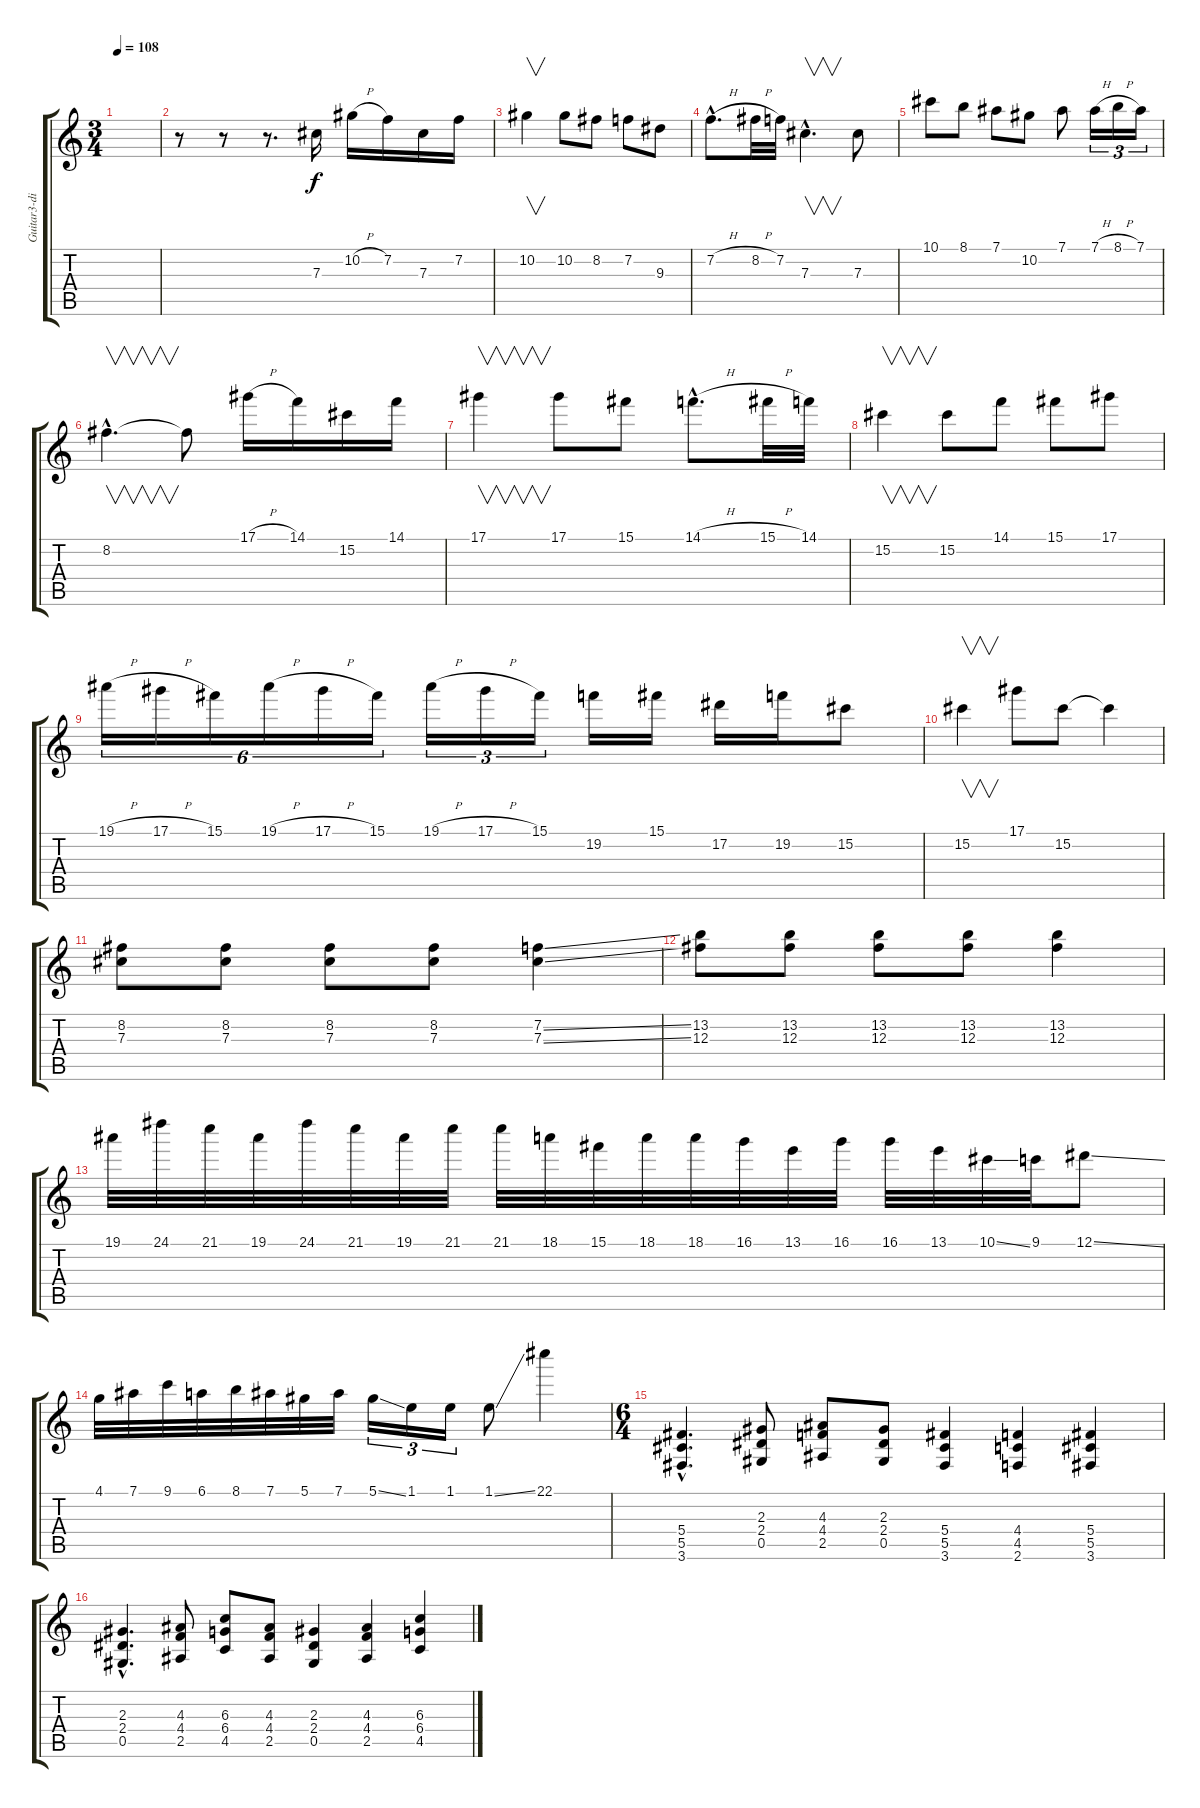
\track ("Guitar3-dist" "Guitar3-di") {instrument distortionguitar}
\staff {score tabs}
\tuning (Eb4 Bb3 Gb3 Db3 Ab2 Eb2) {hide}
\ts (3 4)
\tempo 108
\clef g2
\ks c
|
r.8 r.8 r.8{d} 7.3.16 10.2{h}.16 7.2.16 7.3.16 7.2.16 |
10.2.4{v} 10.2.8 8.2.8 7.2.8 9.3.8 |
7.2{h hac}.8{d} 8.2{h}.32 7.2.32 7.3{hac}.4{v d} 7.3.8 |
10.1.8 8.1.8 7.1.8 10.2.8 7.1.8 7.1{h}.16{tu (3 2)} 8.1{h}.16{tu (3 2)} 7.1.16{tu (3 2)} |
8.2{hac}.4{v d} 8.2{t}.8 17.1{h}.16 14.1.16 15.2.16 14.1.16 |
17.1.4{v} 17.1.8 15.1.8 14.1{h hac}.8{d} 15.1{h}.32 14.1.32 |
15.2.4{v} 15.2.8 14.1.8 15.1.8 17.1.8 |
19.1{h}.16{tu (6 4)} 17.1{h}.16{tu (6 4)} 15.1.16{tu (6 4)} 19.1{h}.16{tu (6 4)} 17.1{h}.16{tu (6 4)} 15.1.16{tu (6 4)} 19.1{h}.16{tu (3 2)} 17.1{h}.16{tu (3 2)} 15.1.16{tu (3 2)} 19.2.16 15.1.16 17.2.16 19.2.16 15.2.8 |
15.2.4{v} 17.1.8 15.2.8 15.2{t}.4 |
(8.2 7.3).8 (8.2 7.3).8 (8.2 7.3).8 (8.2 7.3).8 (7.2{ss} 7.3{ss}).4 |
(13.2 12.3).8 (13.2 12.3).8 (13.2 12.3).8 (13.2 12.3).8 (13.2 12.3).4 |
19.1.32 24.1.32 21.1.32 19.1.32 24.1.32 21.1.32 19.1.32 21.1.32 21.1.32 18.1.32 15.1.32 18.1.32 18.1.32 16.1.32 13.1.32 16.1.32 16.1.32 13.1.32 10.1{ss}.32 9.1.32 12.1{ss}.8 |
4.1.32 7.1.32 9.1.32 6.1.32 8.1.32 7.1.32 5.1.32 7.1.32 5.1{ss}.16{tu (3 2)} 1.1.16{tu (3 2)} 1.1.16{tu (3 2)} 1.1{ss}.8 22.1.4 |
\ts (6 4)
(5.4{hac} 5.5{hac} 3.6{hac}).4{d} (2.3 2.4 0.5).8 (4.3 4.4 2.5).8 (2.3 2.4 0.5).8 (5.4 5.5 3.6).4 (4.4 4.5 2.6).4 (5.4 5.5 3.6).4 |
(2.3{hac} 2.4{hac} 0.5{hac}).4{d} (4.3 4.4 2.5).8 (6.3 6.4 4.5).8 (4.3 4.4 2.5).8 (2.3 2.4 0.5).4 (4.3 4.4 2.5).4 (6.3 6.4 4.5).4
